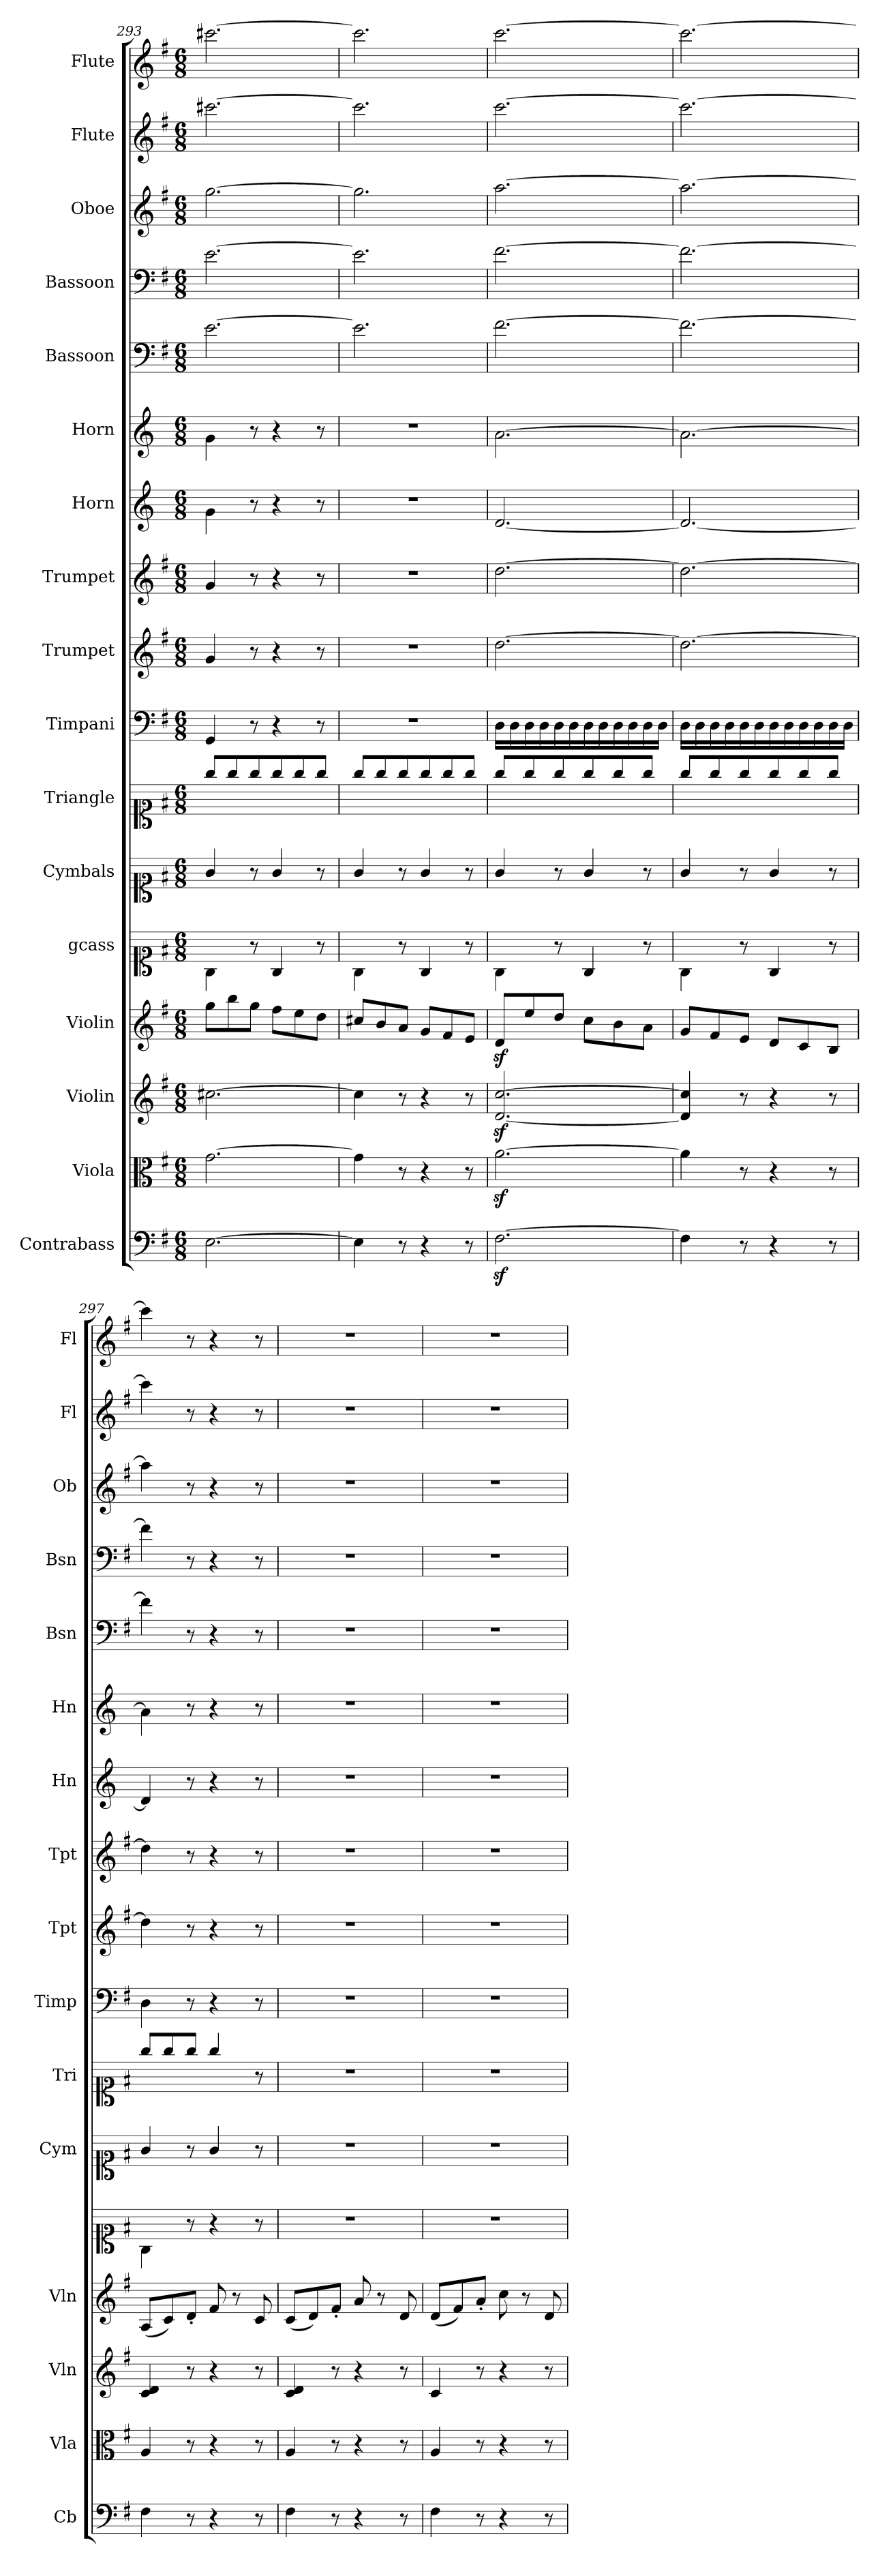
**kern	**kern	**kern	**kern	**kern	**kern	**kern	**kern	**kern	**kern	**kern	**kern	**kern	**kern	**kern	**kern	**kern
*part17	*part16	*part15	*part14	*part13	*part12	*part11	*part10	*part9	*part8	*part7	*part6	*part5	*part4	*part3	*part2	*part1
*staff17	*staff16	*staff15	*staff14	*staff13	*staff12	*staff11	*staff10	*staff9	*staff8	*staff7	*staff6	*staff5	*staff4	*staff3	*staff2	*staff1
*I"Contrabass	*I"Viola	*I"Violin	*I"Violin	*I"gcass	*I"Cymbals	*I"Triangle	*I"Timpani	*I"Trumpet	*I"Trumpet	*I"Horn	*I"Horn	*I"Bassoon	*I"Bassoon	*I"Oboe	*I"Flute	*I"Flute
*I'Cb	*I'Vla	*I'Vln	*I'Vln	*	*I'Cym	*I'Tri	*I'Timp	*I'Tpt	*I'Tpt	*I'Hn	*I'Hn	*I'Bsn	*I'Bsn	*I'Ob	*I'Fl	*I'Fl
*clefF4	*clefC3	*clefG2	*clefG2	*clefC1	*clefC1	*clefC1	*clefF4	*clefG2	*clefG2	*clefG2	*clefG2	*clefF4	*clefF4	*clefG2	*clefG2	*clefG2
*k[f#]	*k[f#]	*k[f#]	*k[f#]	*k[f#]	*k[f#]	*k[f#]	*k[f#]	*k[f#]	*k[f#]	*k[]	*k[]	*k[f#]	*k[f#]	*k[f#]	*k[f#]	*k[f#]
*M6/8	*M6/8	*M6/8	*M6/8	*M6/8	*M6/8	*M6/8	*M6/8	*M6/8	*M6/8	*M6/8	*M6/8	*M6/8	*M6/8	*M6/8	*M6/8	*M6/8
=293	=293	=293	=293	=293	=293	=293	=293	=293	=293	=293	=293	=293	=293	=293	=293	=293
[2.E\	[2.g\	[2.cc#X\	8gg\L	4G\	4g/	8gg/L	4GG/	4g/	4g/	4g\	4g\	[2.e\	[2.e\	[2.gg\	[2.ccc#X\	[2.ccc#X\
.	.	.	8bb\	.	.	8gg/	.	.	.	.	.	.	.	.	.	.
.	.	.	8gg\J	8r	8r	8gg/	8r	8r	8r	8r	8r	.	.	.	.	.
.	.	.	8ff#\L	4G/	4g/	8gg/	4r	4r	4r	4r	4r	.	.	.	.	.
.	.	.	8ee\	.	.	8gg/	.	.	.	.	.	.	.	.	.	.
.	.	.	8dd\J	8r	8r	8gg/J	8r	8r	8r	8r	8r	.	.	.	.	.
=294	=294	=294	=294	=294	=294	=294	=294	=294	=294	=294	=294	=294	=294	=294	=294	=294
4E\]	4g\]	4cc#\]	8cc#X/L	4G\	4g/	8gg/L	2.r	2.r	2.r	2.r	2.r	2.e\]	2.e\]	2.gg\]	2.ccc#\]	2.ccc#\]
.	.	.	8b/	.	.	8gg/	.	.	.	.	.	.	.	.	.	.
8r	8r	8r	8a/J	8r	8r	8gg/	.	.	.	.	.	.	.	.	.	.
4r	4r	4r	8g/L	4G/	4g/	8gg/	.	.	.	.	.	.	.	.	.	.
.	.	.	8f#/	.	.	8gg/	.	.	.	.	.	.	.	.	.	.
8r	8r	8r	8e/J	8r	8r	8gg/J	.	.	.	.	.	.	.	.	.	.
=295	=295	=295	=295	=295	=295	=295	=295	=295	=295	=295	=295	=295	=295	=295	=295	=295
[2.F#z\	[2.az\	[2.dz/ [2.ccz/	8dz/L	4G\	4g/	8gg/L	16D\LL	[2.dd\	[2.dd\	[2.d/	[2.a\	[2.f#\	[2.f#\	[2.aa\	[2.ccc\	[2.ccc\
.	.	.	.	.	.	.	16D\	.	.	.	.	.	.	.	.	.
.	.	.	8ee/	.	.	8gg/	16D\	.	.	.	.	.	.	.	.	.
.	.	.	.	.	.	.	16D\	.	.	.	.	.	.	.	.	.
.	.	.	8dd/J	8r	8r	8gg/	16D\	.	.	.	.	.	.	.	.	.
.	.	.	.	.	.	.	16D\	.	.	.	.	.	.	.	.	.
.	.	.	8cc\L	4G/	4g/	8gg/	16D\	.	.	.	.	.	.	.	.	.
.	.	.	.	.	.	.	16D\	.	.	.	.	.	.	.	.	.
.	.	.	8b\	.	.	8gg/	16D\	.	.	.	.	.	.	.	.	.
.	.	.	.	.	.	.	16D\	.	.	.	.	.	.	.	.	.
.	.	.	8a\J	8r	8r	8gg/J	16D\	.	.	.	.	.	.	.	.	.
.	.	.	.	.	.	.	16D\JJ	.	.	.	.	.	.	.	.	.
=296	=296	=296	=296	=296	=296	=296	=296	=296	=296	=296	=296	=296	=296	=296	=296	=296
4F#\]	4a\]	4d]/ 4cc]/	8g/L	4G\	4g/	8gg/L	16D\LL	2.dd\_	2.dd\_	2.d/_	2.a\_	2.f#\_	2.f#\_	2.aa\_	2.ccc\_	2.ccc\_
.	.	.	.	.	.	.	16D\	.	.	.	.	.	.	.	.	.
.	.	.	8f#/	.	.	8gg/	16D\	.	.	.	.	.	.	.	.	.
.	.	.	.	.	.	.	16D\	.	.	.	.	.	.	.	.	.
8r	8r	8r	8e/J	8r	8r	8gg/	16D\	.	.	.	.	.	.	.	.	.
.	.	.	.	.	.	.	16D\	.	.	.	.	.	.	.	.	.
4r	4r	4r	8d/L	4G/	4g/	8gg/	16D\	.	.	.	.	.	.	.	.	.
.	.	.	.	.	.	.	16D\	.	.	.	.	.	.	.	.	.
.	.	.	8c/	.	.	8gg/	16D\	.	.	.	.	.	.	.	.	.
.	.	.	.	.	.	.	16D\	.	.	.	.	.	.	.	.	.
8r	8r	8r	8B/J	8r	8r	8gg/J	16D\	.	.	.	.	.	.	.	.	.
.	.	.	.	.	.	.	16D\JJ	.	.	.	.	.	.	.	.	.
=297	=297	=297	=297	=297	=297	=297	=297	=297	=297	=297	=297	=297	=297	=297	=297	=297
4F#\	4A/	4c/ 4d/	(8A/L	4G\	4g/	8gg/L	4D\	4dd\]	4dd\]	4d/]	4a\]	4f#\]	4f#\]	4aa\]	4ccc\]	4ccc\]
.	.	.	8c/)	.	.	8gg/	.	.	.	.	.	.	.	.	.	.
8r	8r	8r	8d'/J	8r	8r	8gg/J	8r	8r	8r	8r	8r	8r	8r	8r	8r	8r
4r	4r	4r	8f#/	4r	4g/	4gg/	4r	4r	4r	4r	4r	4r	4r	4r	4r	4r
.	.	.	8r	.	.	.	.	.	.	.	.	.	.	.	.	.
8r	8r	8r	8c/	8r	8r	8r	8r	8r	8r	8r	8r	8r	8r	8r	8r	8r
=298	=298	=298	=298	=298	=298	=298	=298	=298	=298	=298	=298	=298	=298	=298	=298	=298
4F#\	4A/	4c/ 4d/	(8c/L	2.r	2.r	2.r	2.r	2.r	2.r	2.r	2.r	2.r	2.r	2.r	2.r	2.r
.	.	.	8d/)	.	.	.	.	.	.	.	.	.	.	.	.	.
8r	8r	8r	8f#'/J	.	.	.	.	.	.	.	.	.	.	.	.	.
4r	4r	4r	8a/	.	.	.	.	.	.	.	.	.	.	.	.	.
.	.	.	8r	.	.	.	.	.	.	.	.	.	.	.	.	.
8r	8r	8r	8d/	.	.	.	.	.	.	.	.	.	.	.	.	.
=299	=299	=299	=299	=299	=299	=299	=299	=299	=299	=299	=299	=299	=299	=299	=299	=299
4F#\	4A/	4c/	(8d/L	2.r	2.r	2.r	2.r	2.r	2.r	2.r	2.r	2.r	2.r	2.r	2.r	2.r
.	.	.	8f#/)	.	.	.	.	.	.	.	.	.	.	.	.	.
8r	8r	8r	8a'/J	.	.	.	.	.	.	.	.	.	.	.	.	.
4r	4r	4r	8cc\	.	.	.	.	.	.	.	.	.	.	.	.	.
.	.	.	8r	.	.	.	.	.	.	.	.	.	.	.	.	.
8r	8r	8r	8d/	.	.	.	.	.	.	.	.	.	.	.	.	.
=	=	=	=	=	=	=	=	=	=	=	=	=	=	=	=	=
*-	*-	*-	*-	*-	*-	*-	*-	*-	*-	*-	*-	*-	*-	*-	*-	*-
